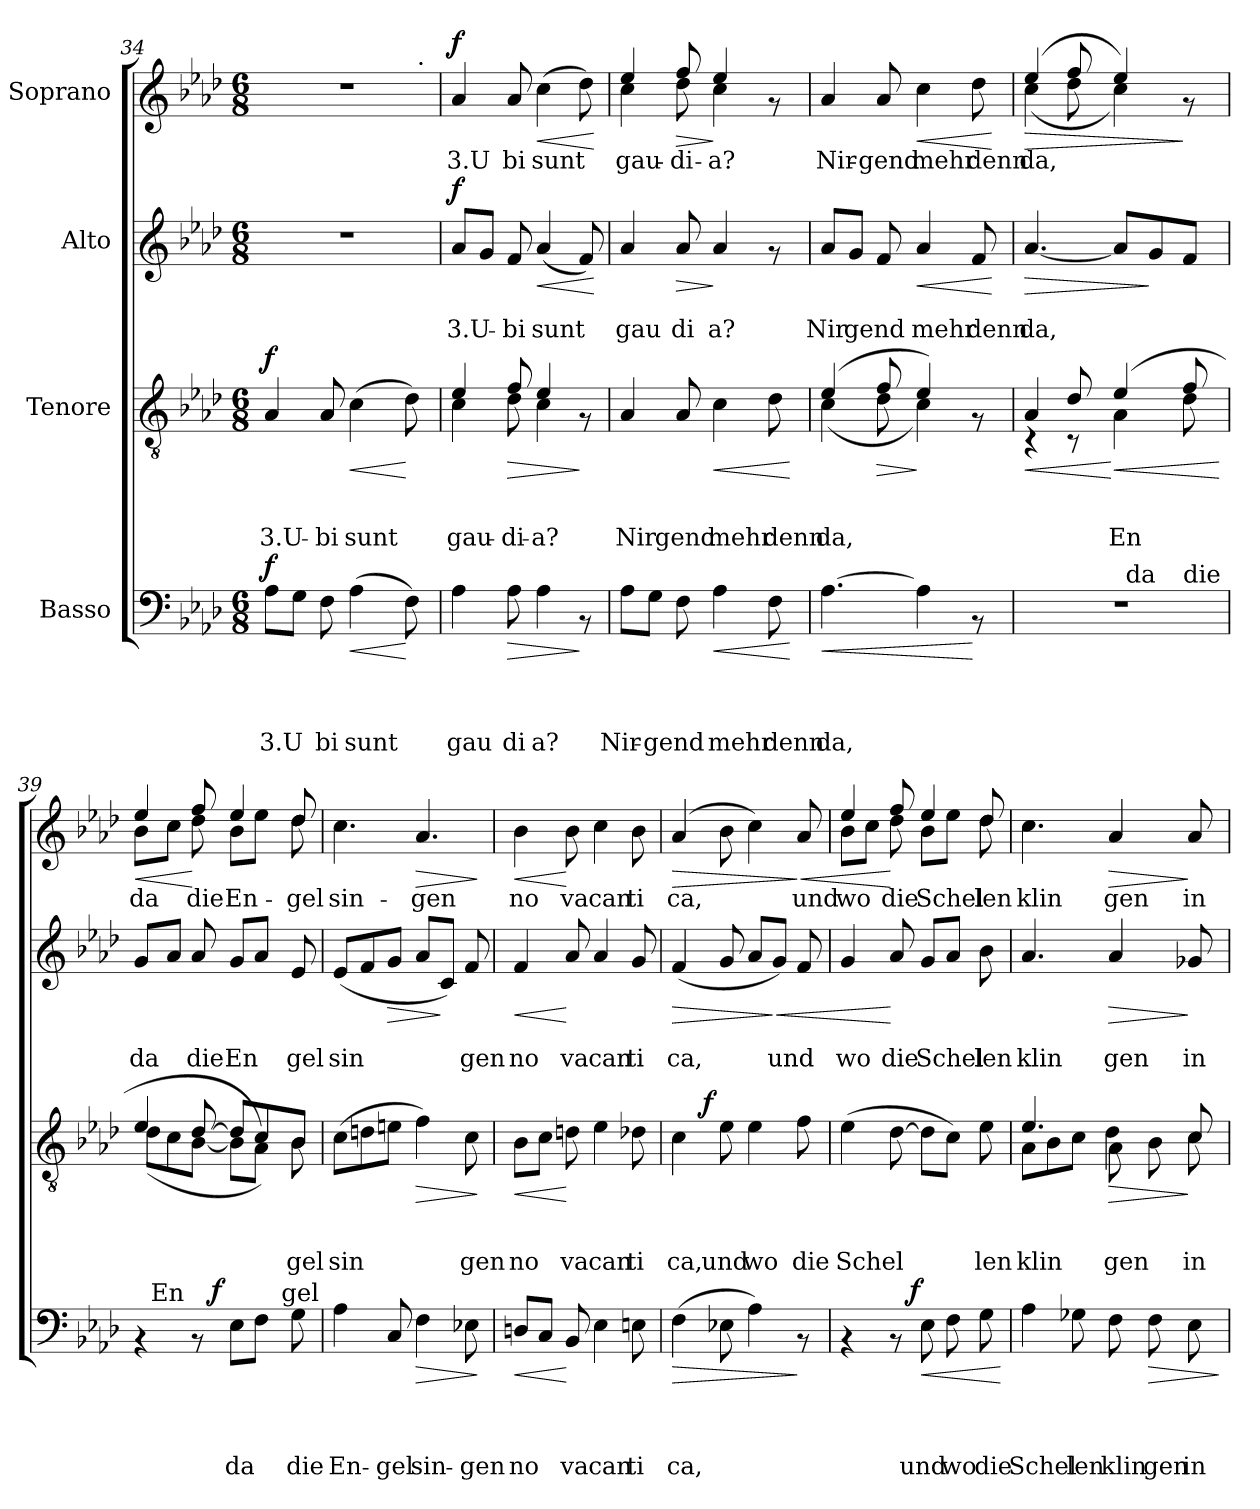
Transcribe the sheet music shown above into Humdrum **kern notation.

**kern	**text	**text	**text	**text	**dynam	**kern	**text	**text	**text	**dynam	**kern	**text	**text	**dynam	**kern	**text	**dynam
*part4	*part4	*part4	*part4	*part4	*part4	*part3	*part3	*part3	*part3	*part3	*part2	*part2	*part2	*part2	*part1	*part1	*part1
*staff4	*staff4	*staff4	*staff4	*staff4	*staff4	*staff3	*staff3	*staff3	*staff3	*staff3	*staff2	*staff2	*staff2	*staff2	*staff1	*staff1	*staff1
*I"Basso	*	*	*	*	*	*I"Tenore	*	*	*	*	*I"Alto	*	*	*	*I"Soprano	*	*
*clefF4	*	*	*	*	*	*clefGv2	*	*	*	*	*clefG2	*	*	*	*clefG2	*	*
*k[b-e-a-d-]	*	*	*	*	*	*k[b-e-a-d-]	*	*	*	*	*k[b-e-a-d-]	*	*	*	*k[b-e-a-d-]	*	*
*A-:	*	*	*	*	*	*A-:	*	*	*	*	*A-:	*	*	*	*A-:	*	*
*M6/8	*	*	*	*	*	*M6/8	*	*	*	*	*M6/8	*	*	*	*M6/8	*	*
=34	=34	=34	=34	=34	=34	=34	=34	=34	=34	=34	=34	=34	=34	=34	=34	=34	=34
!	!	!	!	!LO:LY:b:rj	!LO:DY:a	!	!	!	!LO:LY:b:rj	!LO:DY:a	!	!	!	!	!	!	!
*	*	*	*	*	*	*	*	*	*	*	*	*	*	*	*^	*	*
8A-\L	.	.	.	3.U	f	4A-/	.	.	3.U-	f	2.r	.	.	.	2.r	2ryy	.	.
8G\J	.	.	.	.	.	.	.	.	.	.	.	.	.	.	.	.	.	.
!	!	!	!	!LO:LY:b:rj	!	!	!	!	!LO:LY:b:rj	!	!	!	!	!	!	!	!	!
8F\	.	.	.	bi	.	8A-/	.	.	-bi	.	.	.	.	.	.	.	.	.
!	!	!	!	!LO:LY:b:rj	!LO:HP:b	!	!	!	!LO:LY:b:rj	!LO:HP:b	!	!	!	!	!	!	!	!
(>4A-\	.	.	.	sunt	<	(>4c\	.	.	sunt	<	.	.	.	.	.	.	.	.
.	.	.	.	.	.	.	.	.	.	.	.	.	.	.	.	8ryy	.	.
8F\)	.	.	.	.	[	8d-\)	.	.	.	[	.	.	.	.	.	32ryy	.	.
!	!	!	!	!	!	!	!	!	!	!	!	!	!	!	!	!LO:TX:a:t=.	!	!
.	.	.	.	.	.	.	.	.	.	.	.	.	.	.	.	16.ryy	.	.
=35	=35	=35	=35	=35	=35	=35	=35	=35	=35	=35	=35	=35	=35	=35	=35	=35	=35	=35
!	!	!	!	!LO:LY:b:rj	!	!	!	!	!LO:LY:b:rj	!	!	!	!LO:LY:b:rj	!LO:DY:a	!	!	!LO:LY:b:rj	!LO:DY:a
*	*	*	*	*	*	*^	*	*	*	*	*	*	*	*	*v	*v	*	*
4A-\	.	.	.	gau	.	4e-/	4c\	.	.	gau-	.	8a-/L	.	3.U-	f	4a-/	3.U	f
.	.	.	.	.	.	.	.	.	.	.	.	8g/J	.	.	.	.	.	.
!	!	!	!	!LO:LY:b:rj	!LO:HP:b	!	!	!	!	!LO:LY:b:rj	!LO:HP:b	!	!	!LO:LY:b:rj	!	!	!LO:LY:b:rj	!
8A-\	.	.	.	di	>	8f/	8d-\	.	.	-di-	>	8f/	.	-bi	.	8a-/	bi	.
!	!	!	!	!LO:LY:b:rj	!	!	!	!	!	!LO:LY:b:rj	!	!	!	!LO:LY:b:rj	!LO:HP:b	!	!LO:LY:b:rj	!LO:HP:b
4A-\	.	.	.	a?	.	4e-/	4c\	.	.	-a?	.	(<4a-/	.	sunt	<	(>4cc\	sunt	<
8rAA	.	.	.	.	]	8rF	8ryy	.	.	.	]	8f/)	.	.	.	8dd-\)	.	.
*	*	*	*	*	*	*v	*v	*	*	*	*	*	*	*	*	*	*	*
.	.	.	.	.	.	.	.	.	.	.	.	.	.	[	.	.	[
!!LO:PB:g=z
=36	=36	=36	=36	=36	=36	=36	=36	=36	=36	=36	=36	=36	=36	=36	=36	=36	=36
!	!	!	!	!LO:LY:b:rj	!	!	!	!	!LO:LY:b:rj	!	!	!	!LO:LY:b:rj	!	!	!LO:LY:b:rj	!
*	*	*	*	*	*	*	*	*	*	*	*	*	*	*	*^	*	*
8A-\L	.	.	.	Nir-	.	4A-/	.	.	Nir	.	4a-/	.	gau	.	4ee-/	4cc\	gau-	.
!	!	!	!	!LO:LY:b:rj	!	!	!	!	!	!	!	!	!	!	!	!	!	!
8G\J	.	.	.	-gend	.	.	.	.	.	.	.	.	.	.	.	.	.	.
!	!	!	!	!	!	!	!	!	!LO:LY:b:rj	!	!	!	!LO:LY:b:rj	!LO:HP:b	!	!	!LO:LY:b:rj	!LO:HP:b
8F\	.	.	.	.	.	8A-/	.	.	gend	.	8a-/	.	di	>	8ff/	8dd-\	-di-	>
!	!	!	!	!LO:LY:b:rj	!LO:HP:b	!	!	!	!LO:LY:b:rj	!LO:HP:b	!	!	!LO:LY:b:rj	!	!	!	!LO:LY:b:rj	!
4A-\	.	.	.	mehr	<	4c\	.	.	mehr	<	4a-/	.	a?	]	4ee-/	4cc\	-a?	]
!	!	!	!	!LO:LY:b:rj	!	!	!	!	!LO:LY:b:rj	!	!	!	!	!	!	!	!	!
8F\	.	.	.	denn	.	8d-\	.	.	denn	.	8rf	.	.	.	8rf	8ryy	.	.
*	*	*	*	*	*	*	*	*	*	*	*	*	*	*	*v	*v	*	*
.	.	.	.	.	[	.	.	.	.	[	.	.	.	.	.	.	.
=37	=37	=37	=37	=37	=37	=37	=37	=37	=37	=37	=37	=37	=37	=37	=37	=37	=37
!	!	!	!	!LO:LY:b:rj	!LO:HP:b	!	!	!	!LO:LY:b:rj	!	!	!	!LO:LY:b:rj	!	!	!LO:LY:b:rj	!
*	*	*	*	*	*	*^	*	*	*	*	*	*	*	*	*	*	*
[>4.A-\	.	.	.	da,	<	(>4e-/	(<4c\	.	.	da,	.	8a-/L	.	Nir	.	4a-/	Nir-	.
!	!	!	!	!	!	!	!	!	!	!	!	!	!	!LO:LY:b:rj	!	!	!	!
.	.	.	.	.	.	.	.	.	.	.	.	8g/J	.	gend	.	.	.	.
!	!	!	!	!	!	!	!	!	!	!	!LO:HP:b	!	!	!	!	!	!LO:LY:b:rj	!
.	.	.	.	.	.	8f/	8d-\	.	.	.	>	8f/	.	.	.	8a-/	-gend	.
!	!	!	!	!	!	!	!	!	!	!	!	!	!	!LO:LY:b:rj	!LO:HP:b	!	!LO:LY:b:rj	!LO:HP:b
4A-\]	.	.	.	.	.	4e-/)	4c\)	.	.	.	]	4a-/	.	mehr	<	4cc\	mehr	<
!	!	!	!	!	!	!	!	!	!	!	!	!	!	!LO:LY:b:rj	!	!	!LO:LY:b:rj	!
8rAA	.	.	.	.	[	8rF	8ryy	.	.	.	.	8f/	.	denn	.	8dd-\	denn	.
*	*	*	*	*	*	*v	*v	*	*	*	*	*	*	*	*	*	*	*
.	.	.	.	.	.	.	.	.	.	.	.	.	.	[	.	.	[
=38	=38	=38	=38	=38	=38	=38	=38	=38	=38	=38	=38	=38	=38	=38	=38	=38	=38
!	!	!	!	!	!	!	!	!	!	!LO:HP:b	!	!	!LO:LY:b:rj	!LO:HP:b	!	!LO:LY:b:rj	!LO:HP:b
*^	*	*	*	*	*	*^	*	*	*	*	*	*	*	*	*^	*	*
*	*^	*	*	*	*	*	*	*^	*	*	*	*	*	*	*	*	*	*	*	*
*	*	*	*	*	*	*	*	*	*	*^	*	*	*	*	*	*	*	*	*	*	*	*
2.r	4ryy	2ryy	.	.	.	.	.	4A-/	4rBB	4ryy	2ryy	.	.	.	<	[<4.a-/	.	da,	>	(>4ee-/	(<4cc\	da,	>
.	8ryy	.	.	.	.	.	.	8d-/	16ryy	8rC	.	.	.	.	.	.	.	.	.	8ff/	8dd-\	.	.
.	.	.	.	.	.	.	.	.	64ryy	.	.	.	.	.	.	.	.	.	.	.	.	.	.
.	.	.	.	.	.	.	.	.	32ryy	.	.	.	.	.	.	.	.	.	.	.	.	.	.
.	.	.	.	.	.	.	.	.	4ryy	.	.	.	.	.	.	.	.	.	.	.	.	.	.
!	!	!	!	!	!	!	!	!	!	!	!	!	!	!LO:LY:b:rj	!LO:HP:n=1:b	!	!	!	!	!	!	!	!
.	32ryy	.	.	.	.	.	.	4A-\	.	(>4e-/	.	.	.	En	[ <	8a-/L]	.	.	.	4ee-/)	4cc\)	.	.
!	!LO:TX:a:t=da	!	!	!	!	!	!	!	!	!	!	!	!	!	!	!	!	!	!	!	!	!	!
.	4ryy	.	.	.	.	.	.	.	.	.	.	.	.	.	.	.	.	.	.	.	.	.	.
.	.	8ryy	.	.	.	.	.	.	.	.	8ryy	.	.	.	.	8g/	.	.	]	.	.	.	.
.	.	.	.	.	.	.	.	.	8ryy	.	.	.	.	.	.	.	.	.	.	.	.	.	.
!	!	!LO:TX:a:t=die	!	!	!	!	!	!	!	!	!	!	!	!	!	!	!	!	!	!	!	!	!
.	.	8ryy	.	.	.	.	.	32.ryy	.	8f/	8d-\	.	.	.	.	8f/J	.	.	.	8rf	8ryy	.	]
.	16.ryy	.	.	.	.	.	.	.	.	.	.	.	.	.	.	.	.	.	.	.	.	.	.
.	.	.	.	.	.	.	.	16ryy	.	.	.	.	.	.	.	.	.	.	.	.	.	.	.
.	.	.	.	.	.	.	.	64ryy	64ryy	.	.	.	.	.	.	.	.	.	.	.	.	.	.
*	*	*	*	*	*	*	*	*v	*v	*v	*v	*	*	*	*	*	*	*	*	*v	*v	*	*
.	.	.	.	.	.	.	.	.	.	.	.	[	.	.	.	.	.	.	.
=39	=39	=39	=39	=39	=39	=39	=39	=39	=39	=39	=39	=39	=39	=39	=39	=39	=39	=39	=39
*	*	*	*	*	*	*	*	*^	*	*	*	*	*	*	*	*	*	*	*
!	!	!	!	!	!	!	!	!	!	!	!	!	!	!	!	!LO:LY:b:rj	!	!	!LO:LY:b:rj	!LO:HP:b
*	*	*	*	*	*	*	*	*	*	*	*	*	*	*	*	*	*	*^	*	*
4rAA	4ryy	16ryy	.	.	.	.	.	4e-/	(<8d-\L	.	.	.	.	8g/L	.	da	.	4ee-/	8b-\L	da	<
!	!	!LO:TX:a:t=En	!	!	!	!	!	!	!	!	!	!	!	!	!	!	!	!	!	!	!
.	.	2ryy	.	.	.	.	.	.	.	.	.	.	.	.	.	.	.	.	.	.	.
.	.	.	.	.	.	.	.	.	8c\	.	.	.	.	8a-/J	.	.	.	.	8cc\J	.	.
!	!	!	!	!	!	!	!	!	!	!	!	!	!	!	!	!LO:LY:b:rj	!	!	!	!LO:LY:b:rj	!
8rAA	16.ryy	.	.	.	.	.	.	[>8d-/	[<8B-\J	.	.	.	.	8a-/	.	die	.	8ff/	8dd-\	die	[
!	!	!	!	!	!	!	!LO:DY:a	!	!	!	!	!	!	!	!	!	!	!	!	!	!
.	4ryy	.	.	.	.	.	f	.	.	.	.	.	.	.	.	.	.	.	.	.	.
!	!	!	!	!	!	!LO:LY:b:rj	!	!	!	!	!	!	!	!	!	!LO:LY:b:rj	!	!	!	!LO:LY:b:rj	!
8E-\L	.	.	.	.	.	da	.	8d-/L]	8B-\L]	.	.	.	.	8g/L	.	En	.	4ee-/	8b-\L	En-	.
8F\J	.	.	.	.	.	.	.	8c/)	8A-\J)	.	.	.	.	8a-/J	.	.	.	.	8ee-\J	.	.
.	.	8.ryy	.	.	.	.	.	.	.	.	.	.	.	.	.	.	.	.	.	.	.
!	!LO:TX:a:t=gel	!	!	!	!	!	!	!	!	!	!	!	!	!	!	!	!	!	!	!	!
.	8ryy	.	.	.	.	.	.	.	.	.	.	.	.	.	.	.	.	.	.	.	.
!	!	!	!	!	!	!LO:LY:b:rj	!	!	!	!	!	!LO:LY:b:rj	!	!	!	!LO:LY:b:rj	!	!	!	!LO:LY:b:rj	!
8G\	.	.	.	.	.	die	.	8B-/J	8B-\	.	.	gel	.	8e-/	.	gel	.	8dd-/	8dd-\	-gel	.
.	32ryy	.	.	.	.	.	.	.	.	.	.	.	.	.	.	.	.	.	.	.	.
=40	=40	=40	=40	=40	=40	=40	=40	=40	=40	=40	=40	=40	=40	=40	=40	=40	=40	=40	=40	=40	=40
!	!	!	!	!	!	!LO:LY:b:rj	!	!	!	!	!	!LO:LY:b:rj	!	!	!	!LO:LY:b:rj	!	!	!	!LO:LY:b:rj	!
*v	*v	*v	*	*	*	*	*	*	*	*	*	*	*	*	*	*	*	*v	*v	*	*
*	*	*	*	*	*	*v	*v	*	*	*	*	*	*	*	*	*	*	*
4A-\	.	.	.	En-	.	(>8c\L	.	.	sin	.	(<8e-/L	.	sin	.	4.cc\	sin-	.
.	.	.	.	.	.	8dn\	.	.	.	.	8f/	.	.	.	.	.	.
!	!	!	!	!LO:LY:b:rj	!	!	!	!	!	!	!	!	!	!LO:HP:b	!	!	!
8C/	.	.	.	-gel	.	8en\J	.	.	.	.	8g/J	.	.	>	.	.	.
!	!	!	!	!LO:LY:b:rj	!LO:HP:b	!	!	!	!	!LO:HP:b	!	!	!	!	!	!LO:LY:b:rj	!LO:HP:b
4F\	.	.	.	sin-	>	4f\)	.	.	.	>	8a-/L	.	.	.	4.a-/	-gen	>
.	.	.	.	.	.	.	.	.	.	.	8c/J)	.	.	]	.	.	.
!	!	!	!	!LO:LY:b:rj	!	!	!	!	!LO:LY:b:rj	!	!	!	!LO:LY:b:rj	!	!	!	!
8E-X\	.	.	.	-gen	.	8c\	.	.	gen	.	8f/	.	gen	.	.	.	.
.	.	.	.	.	]	.	.	.	.	]	.	.	.	.	.	.	]
!!LO:LB:g=z
=41	=41	=41	=41	=41	=41	=41	=41	=41	=41	=41	=41	=41	=41	=41	=41	=41	=41
!	!	!	!	!LO:LY:b:rj	!LO:HP:b	!	!	!	!LO:LY:b:rj	!LO:HP:b	!	!	!LO:LY:b:rj	!LO:HP:b	!	!LO:LY:b:rj	!LO:HP:b
8Dn/L	.	.	.	no	<	8B-\L	.	.	no	<	4f/	.	no	<	4b-\	no	<
8C/J	.	.	.	.	.	8c\J	.	.	.	.	.	.	.	.	.	.	.
!	!	!	!	!LO:LY:b:rj	!	!	!	!	!LO:LY:b:rj	!	!	!	!LO:LY:b:rj	!	!	!LO:LY:b:rj	!
8BB-/	.	.	.	va	[	8dn\	.	.	va	[	8a-/	.	va	[	8b-\	va	[
!	!	!	!	!LO:LY:b:rj	!	!	!	!	!LO:LY:b:rj	!	!	!	!LO:LY:b:rj	!	!	!LO:LY:b:rj	!
4E-\	.	.	.	can	.	4e-\	.	.	can	.	4a-/	.	can	.	4cc\	can	.
!	!	!	!	!LO:LY:b:rj	!	!	!	!	!LO:LY:b:rj	!	!	!	!LO:LY:b:rj	!	!	!LO:LY:b:rj	!
8En\	.	.	.	ti	.	8d-X\	.	.	ti	.	8g/	.	ti	.	8b-\	ti	.
=42	=42	=42	=42	=42	=42	=42	=42	=42	=42	=42	=42	=42	=42	=42	=42	=42	=42
!	!	!	!	!LO:LY:b:rj	!LO:HP:b	!	!	!	!LO:LY:b:rj	!	!	!	!LO:LY:b:rj	!LO:HP:b	!	!LO:LY:b:rj	!LO:HP:b
*	*	*	*	*	*	*^	*	*	*	*	*	*	*	*	*	*	*
(>4F\	.	.	.	ca,	>	4c\	8.ryy	.	.	ca,	.	(<4f/	.	ca,	>	(>4a-/	ca,	>
!	!	!	!	!	!	!	!	!	!	!	!LO:DY:a	!	!	!	!	!	!	!
.	.	.	.	.	.	.	2ryy	.	.	.	f	.	.	.	.	.	.	.
!	!	!	!	!	!	!	!	!	!	!LO:LY:b:rj	!	!	!	!	!	!	!	!
8E-X\	.	.	.	.	.	8e-\	.	.	.	und	.	8g/	.	.	.	8b-\	.	.
!	!	!	!	!	!	!	!	!	!	!LO:LY:b:rj	!	!	!	!	!	!	!	!
4A-\)	.	.	.	.	.	4e-\	.	.	.	wo	.	8a-/L	.	.	.	4cc\)	.	.
!	!	!	!	!	!	!	!	!	!	!	!	!	!	!LO:LY:b:rj	!LO:HP:n=1:b	!	!	!
.	.	.	.	.	.	.	.	.	.	.	.	8g/J)	.	und	] <	.	.	.
!	!	!	!	!	!	!	!	!	!	!LO:LY:b:rj	!	!	!	!	!	!	!LO:LY:b:rj	!LO:HP:n=1:b
8rAA	.	.	.	.	]	8f\	.	.	.	die	.	8f/	.	.	.	8a-/	und	] <
.	.	.	.	.	.	.	16ryy	.	.	.	.	.	.	.	.	.	.	.
=43	=43	=43	=43	=43	=43	=43	=43	=43	=43	=43	=43	=43	=43	=43	=43	=43	=43	=43
!	!	!	!	!	!	!	!	!	!	!LO:LY:b:rj	!	!	!	!LO:LY:b:rj	!	!	!LO:LY:b:rj	!
*^	*	*	*	*	*	*v	*v	*	*	*	*	*	*	*	*	*^	*	*
4rAA	4ryy	.	.	.	.	.	(>4e-\	.	.	Schel	.	4g/	.	wo	.	4ee-/	8b-\L	wo	.
.	.	.	.	.	.	.	.	.	.	.	.	.	.	.	.	.	8cc\J	.	.
!	!	!	!	!	!	!	!	!	!	!	!	!	!	!LO:LY:b:rj	!	!	!	!LO:LY:b:rj	!
8rAA	16.ryy	.	.	.	.	.	[>8d-\	.	.	.	.	8a-/	.	die	[	8ff/	8dd-\	die	[
!	!	!	!	!	!	!LO:DY:a	!	!	!	!	!	!	!	!	!	!	!	!	!
.	4ryy	.	.	.	.	f	.	.	.	.	.	.	.	.	.	.	.	.	.
!	!	!	!	!	!LO:LY:b:rj	!LO:HP:b	!	!	!	!	!	!	!	!LO:LY:b:rj	!	!	!	!LO:LY:b:rj	!
8E-\	.	.	.	.	und	<	8d-\L]	.	.	.	.	8g/L	.	Schel	.	4ee-/	8b-\L	Schel	.
!	!	!	!	!	!LO:LY:b:rj	!	!	!	!	!	!	!	!	!	!	!	!	!	!
8F\	.	.	.	.	wo	.	8c\J)	.	.	.	.	8a-/J	.	.	.	.	8ee-\J	.	.
.	8ryy	.	.	.	.	.	.	.	.	.	.	.	.	.	.	.	.	.	.
!	!	!	!	!	!LO:LY:b:rj	!	!	!	!	!LO:LY:b:rj	!	!	!	!LO:LY:b:rj	!	!	!	!LO:LY:b:rj	!
8G\	.	.	.	.	die	.	8e-\	.	.	len	.	8b-\	.	len	.	8dd-/	8dd-\	len	.
.	32ryy	.	.	.	.	.	.	.	.	.	.	.	.	.	.	.	.	.	.
*	*	*	*	*	*	*	*	*	*	*	*	*	*	*	*	*v	*v	*	*
.	.	.	.	.	.	[	.	.	.	.	.	.	.	.	.	.	.	.
=44	=44	=44	=44	=44	=44	=44	=44	=44	=44	=44	=44	=44	=44	=44	=44	=44	=44	=44
!	!	!	!	!	!LO:LY:b:rj	!	!	!	!	!LO:LY:b:rj	!	!	!	!LO:LY:b:rj	!	!	!LO:LY:b:rj	!
*	*	*	*	*	*	*	*^	*	*	*	*	*	*	*	*	*	*	*
*	*	*	*	*	*	*	*	*^	*	*	*	*	*	*	*	*	*	*	*
*v	*v	*	*	*	*	*	*	*	*^	*	*	*	*	*	*	*	*	*	*	*
4A-\	.	.	.	Schel	.	4ryy	4.e-/	2ryy	8A-\L	.	.	klin	.	4.a-/	.	klin	.	4.cc\	klin	.
.	.	.	.	.	.	.	.	.	8B-\	.	.	.	.	.	.	.	.	.	.	.
!	!	!	!	!LO:LY:b:rj	!	!	!	!	!	!	!	!	!	!	!	!	!	!	!	!
8G-X\	.	.	.	len	.	16ryy	.	.	8c\J	.	.	.	.	.	.	.	.	.	.	.
.	.	.	.	.	.	64ryy	.	.	.	.	.	.	.	.	.	.	.	.	.	.
.	.	.	.	.	.	4ryy	.	.	.	.	.	.	.	.	.	.	.	.	.	.
!	!	!	!	!LO:LY:b:rj	!	!	!	!	!	!	!	!LO:LY:b:rj	!LO:HP:b	!	!	!LO:LY:b:rj	!LO:HP:b	!	!LO:LY:b:rj	!LO:HP:b
8F\	.	.	.	klin	.	.	8A-\	.	4d-\	.	.	gen	>	4a-/	.	gen	>	4a-/	gen	>
!	!	!	!	!LO:LY:b:rj	!LO:HP:b	!	!	!	!	!	!	!	!	!	!	!	!	!	!	!
8F\	.	.	.	gen	>	.	32.ryy	8B-\	.	.	.	.	.	.	.	.	.	.	.	.
.	.	.	.	.	.	.	8ryy	.	.	.	.	.	.	.	.	.	.	.	.	.
.	.	.	.	.	.	8ryy	.	.	.	.	.	.	.	.	.	.	.	.	.	.
!	!	!	!	!LO:LY:b:rj	!	!	!	!	!	!	!	!LO:LY:b:rj	!	!	!	!LO:LY:b:rj	!	!	!LO:LY:b:rj	!
8E-\	.	.	.	in	.	.	.	8c/	8c\	.	.	in	]	8g-X/	.	in	]	8a-/	in	]
.	.	.	.	.	.	.	16ryy	.	.	.	.	.	.	.	.	.	.	.	.	.
.	.	.	.	.	.	32.ryy	.	.	.	.	.	.	.	.	.	.	.	.	.	.
.	.	.	.	.	.	.	64ryy	.	.	.	.	.	.	.	.	.	.	.	.	.
*	*	*	*	*	*	*v	*v	*v	*v	*	*	*	*	*	*	*	*	*	*	*
.	.	.	.	.	]	.	.	.	.	.	.	.	.	.	.	.	.
=	=	=	=	=	=	=	=	=	=	=	=	=	=	=	=	=	=
*-	*-	*-	*-	*-	*-	*-	*-	*-	*-	*-	*-	*-	*-	*-	*-	*-	*-
